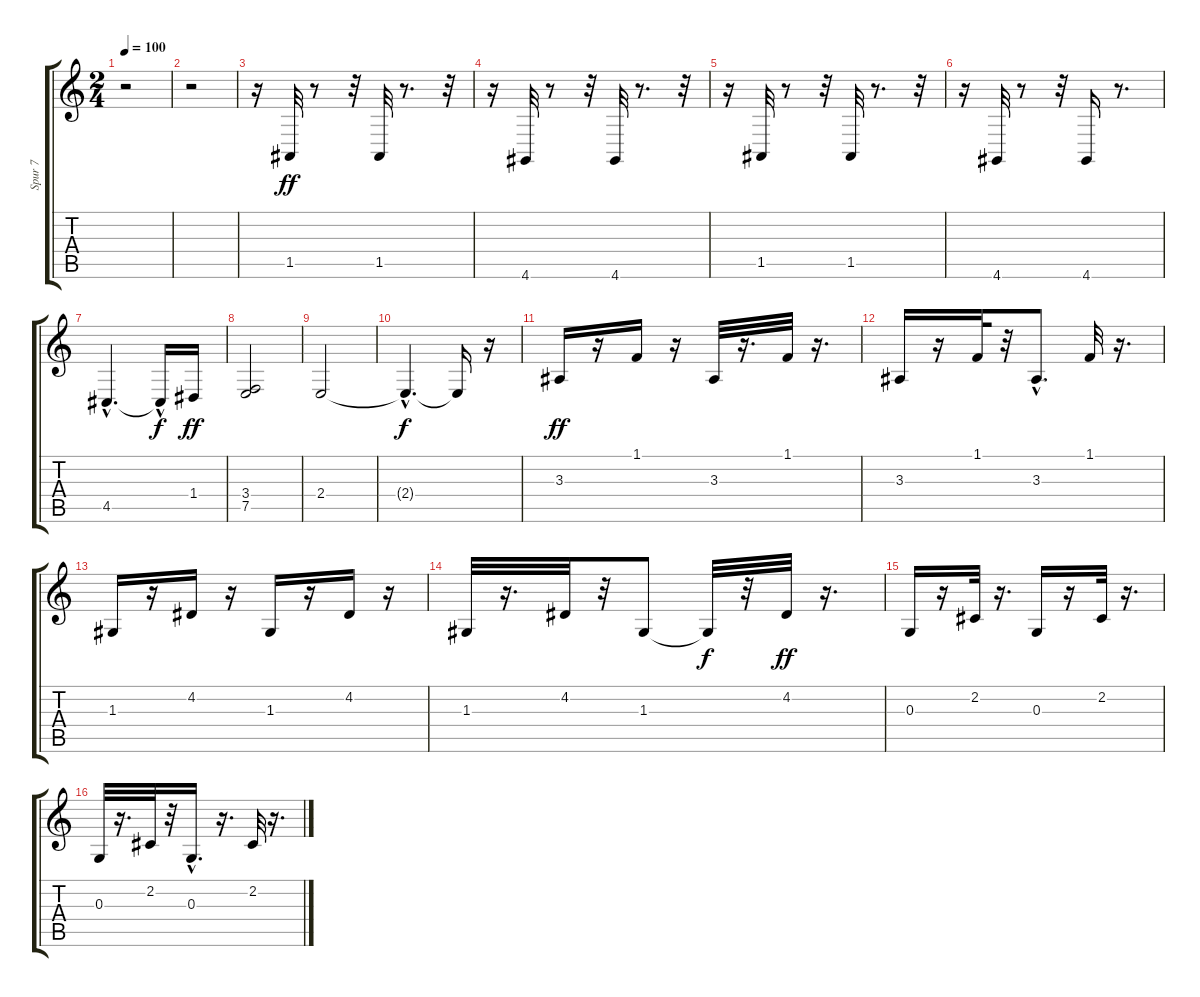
\track ("Spur 7" "Spur 7") {instrument altosax}
\staff {score tabs}
\tuning (E4 B3 G3 D3 A2 E2) {hide}
\ts (2 4)
\tempo 100
\clef g2
\ks c
r.2{dy ff} |
r.2 |
r.16 1.5.32 r.8 r.32 1.5.32 r.8{d} r.32 |
r.16 4.6.32 r.8 r.32 4.6.32 r.8{d} r.32 |
r.16 1.5.32 r.8 r.32 1.5.32 r.8{d} r.32 |
r.16 4.6.32 r.8 r.32 4.6.16 r.8{d} |
4.5{hac}.4{d} 4.5{hac t}.16{dy f} 1.4.16{dy ff} |
(3.4 7.5).2 |
2.4.2 |
2.4{hac t}.4{d dy f} 2.4{t}.16 r.16 |
3.3.16{dy ff} r.16 1.1.16 r.16 3.3.32 r.16{d} 1.1.32 r.16{d} |
3.3.16 r.16 1.1.32 r.32 3.3{hac}.8{d} 1.1.32 r.16{d} |
1.3.16 r.16 4.2.16 r.16 1.3.16 r.16 4.2.16 r.16 |
1.3.32 r.16{d} 4.2.32 r.32 1.3.8 1.3{t}.32{dy f} r.32 4.2.32{dy ff} r.16{d} |
0.3.16 r.16 2.2.32 r.16{d} 0.3.16 r.16 2.2.32 r.16{d} |
0.3.32 r.16{d} 2.2.32 r.32 0.3{hac}.16{d} r.16{d} 2.2.32 r.16{d}
